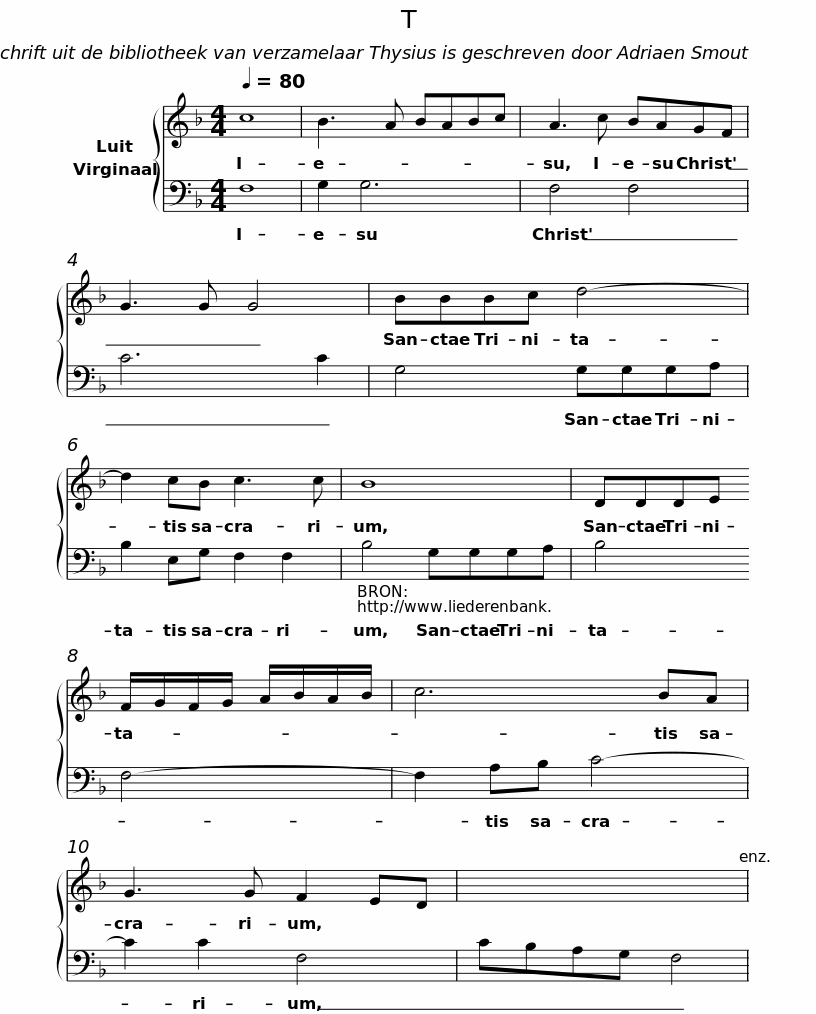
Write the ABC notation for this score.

X:1
%%score { 1 2 }
L:1/8
Q:1/4=80
M:4/4
I:linebreak $
K:F
U:s=!stemless!
V:1 treble
V:2 bass
V:1
 sc8 | B3 A BABc | A3 c BAGF | G3 G G4 | BBBc d4- | %5
 d2 cB c3 c |$ sB8 | DDDE F/G/F/G/ A/B/A/B/ | c6 BA | G3 G F2 ED | %10
 x8 | %11
V:2
 sF,8 | G,2 G,6 | F,4 F,4 | C6 C2 | G,4 G,G,G,A, | %5
 B,2 E,G, F,2 F,2 |$ B,4 G,G,G,A, | B,4 F,4- | F,2 A,B, C4- | C2 C2 F,4 | %10
 CB,A,G, F,4 | %11
